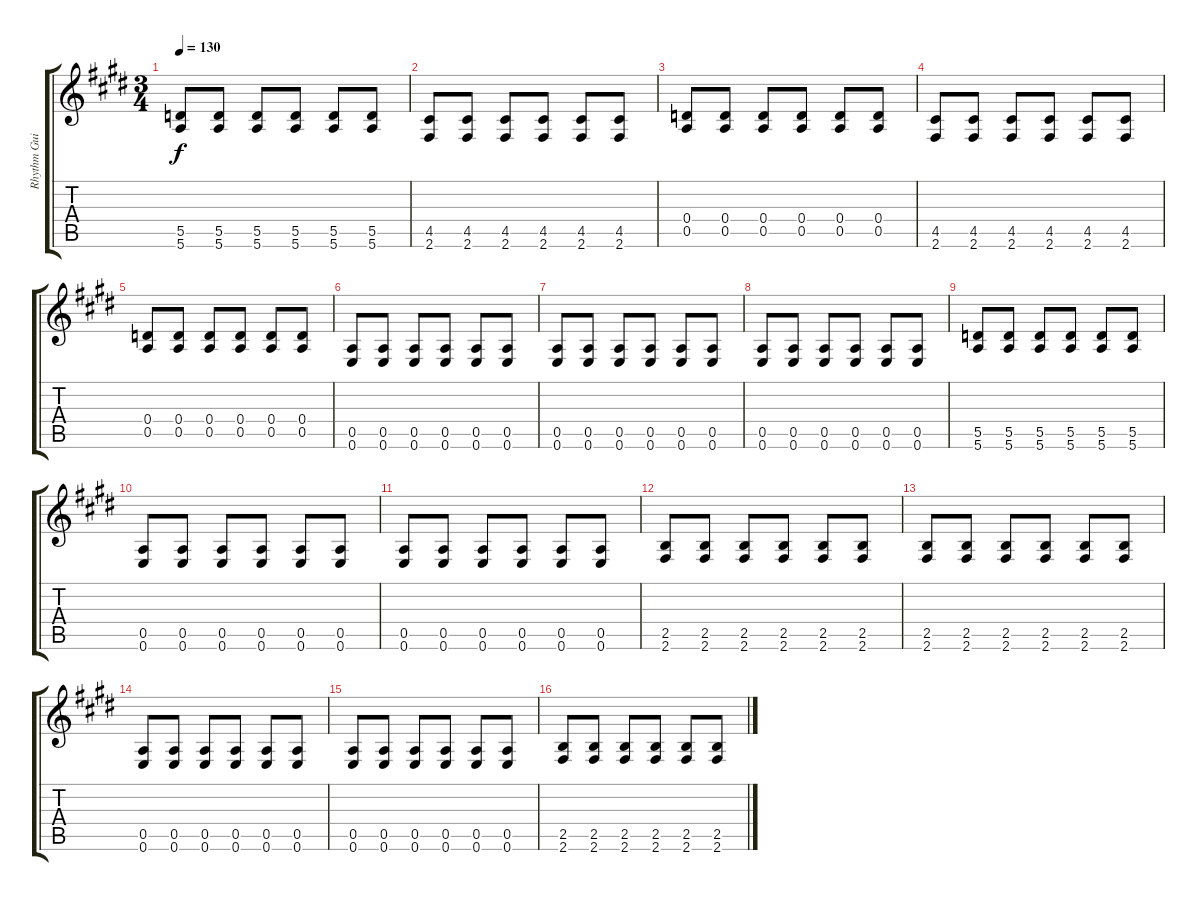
\track ("Rhythm Guitar" "Rhythm Gui") {instrument overdrivenguitar}
\staff {score tabs}
\tuning (E4 B3 G3 D3 A2 E2) {hide}
\ts (3 4)
\tempo 130
\clef g2
\ks e
(5.5 5.6).8{dy f} (5.5 5.6).8 (5.5 5.6).8 (5.5 5.6).8 (5.5 5.6).8 (5.5 5.6).8 |
(4.5 2.6).8 (4.5 2.6).8 (4.5 2.6).8 (4.5 2.6).8 (4.5 2.6).8 (4.5 2.6).8 |
(0.4 0.5).8 (0.4 0.5).8 (0.4 0.5).8 (0.4 0.5).8 (0.4 0.5).8 (0.4 0.5).8 |
(4.5 2.6).8 (4.5 2.6).8 (4.5 2.6).8 (4.5 2.6).8 (4.5 2.6).8 (4.5 2.6).8 |
(0.4 0.5).8 (0.4 0.5).8 (0.4 0.5).8 (0.4 0.5).8 (0.4 0.5).8 (0.4 0.5).8 |
(0.5 0.6).8 (0.5 0.6).8 (0.5 0.6).8 (0.5 0.6).8 (0.5 0.6).8 (0.5 0.6).8 |
(0.5 0.6).8 (0.5 0.6).8 (0.5 0.6).8 (0.5 0.6).8 (0.5 0.6).8 (0.5 0.6).8 |
(0.5 0.6).8 (0.5 0.6).8 (0.5 0.6).8 (0.5 0.6).8 (0.5 0.6).8 (0.5 0.6).8 |
(5.5 5.6).8 (5.5 5.6).8 (5.5 5.6).8 (5.5 5.6).8 (5.5 5.6).8 (5.5 5.6).8 |
(0.5 0.6).8 (0.5 0.6).8 (0.5 0.6).8 (0.5 0.6).8 (0.5 0.6).8 (0.5 0.6).8 |
(0.5 0.6).8 (0.5 0.6).8 (0.5 0.6).8 (0.5 0.6).8 (0.5 0.6).8 (0.5 0.6).8 |
(2.5 2.6).8 (2.5 2.6).8 (2.5 2.6).8 (2.5 2.6).8 (2.5 2.6).8 (2.5 2.6).8 |
(2.5 2.6).8 (2.5 2.6).8 (2.5 2.6).8 (2.5 2.6).8 (2.5 2.6).8 (2.5 2.6).8 |
(0.5 0.6).8 (0.5 0.6).8 (0.5 0.6).8 (0.5 0.6).8 (0.5 0.6).8 (0.5 0.6).8 |
(0.5 0.6).8 (0.5 0.6).8 (0.5 0.6).8 (0.5 0.6).8 (0.5 0.6).8 (0.5 0.6).8 |
(2.5 2.6).8 (2.5 2.6).8 (2.5 2.6).8 (2.5 2.6).8 (2.5 2.6).8 (2.5 2.6).8
